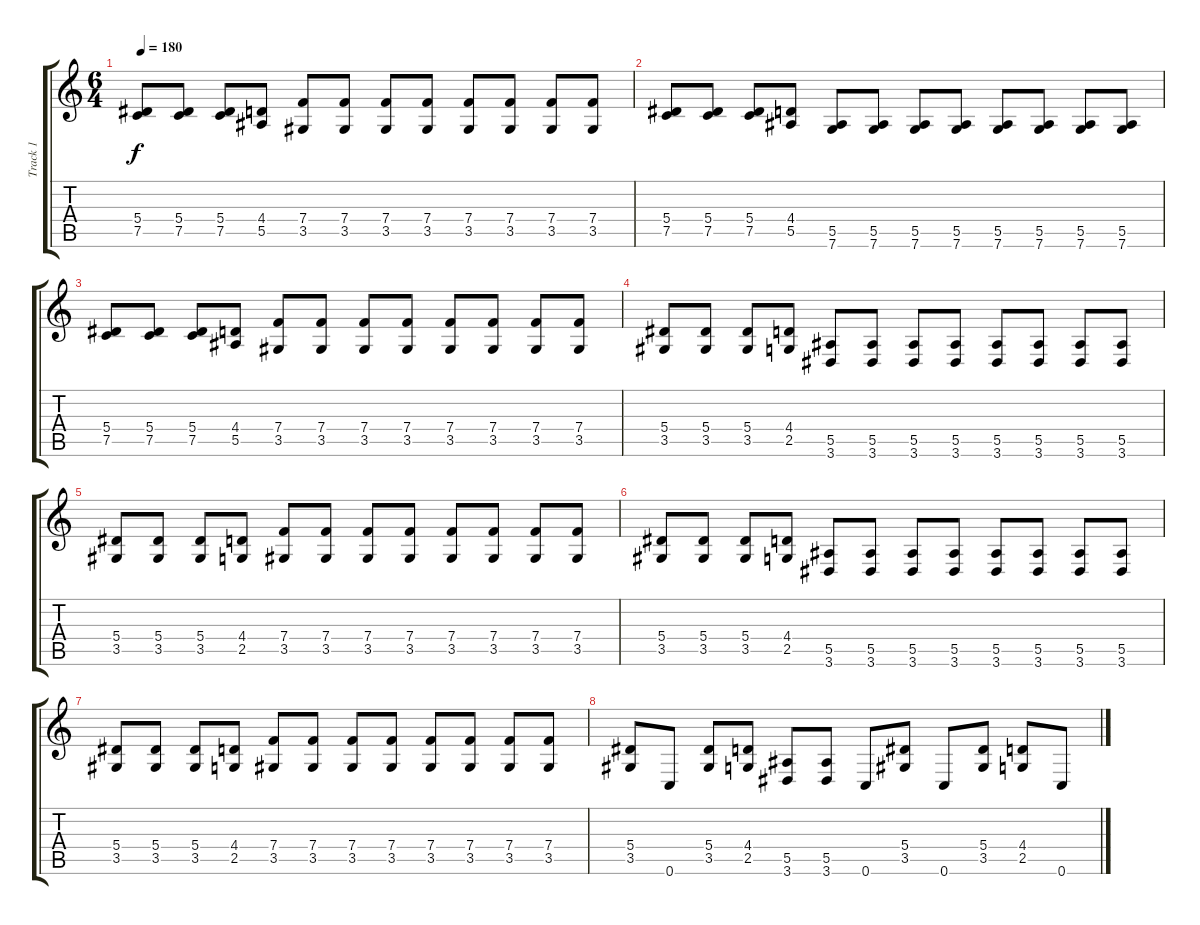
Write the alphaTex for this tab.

\track ("Track 1" "Track 1") {instrument distortionguitar}
\staff {score tabs}
\tuning (C4 G3 Eb3 Bb2 F2 C2) {hide}
\ts (6 4)
\tempo 180
\clef g2
\ks c
(5.4 7.5).8{dy f} (5.4 7.5).8 (5.4 7.5).8 (4.4 5.5).8 (7.4 3.5).8 (7.4 3.5).8 (7.4 3.5).8 (7.4 3.5).8 (7.4 3.5).8 (7.4 3.5).8 (7.4 3.5).8 (7.4 3.5).8 |
(5.4 7.5).8 (5.4 7.5).8 (5.4 7.5).8 (4.4 5.5).8 (5.5 7.6).8 (5.5 7.6).8 (5.5 7.6).8 (5.5 7.6).8 (5.5 7.6).8 (5.5 7.6).8 (5.5 7.6).8 (5.5 7.6).8 |
(5.4 7.5).8 (5.4 7.5).8 (5.4 7.5).8 (4.4 5.5).8 (7.4 3.5).8 (7.4 3.5).8 (7.4 3.5).8 (7.4 3.5).8 (7.4 3.5).8 (7.4 3.5).8 (7.4 3.5).8 (7.4 3.5).8 |
(5.4 3.5).8 (5.4 3.5).8 (5.4 3.5).8 (4.4 2.5).8 (5.5 3.6).8 (5.5 3.6).8 (5.5 3.6).8 (5.5 3.6).8 (5.5 3.6).8 (5.5 3.6).8 (5.5 3.6).8 (5.5 3.6).8 |
(5.4 3.5).8 (5.4 3.5).8 (5.4 3.5).8 (4.4 2.5).8 (7.4 3.5).8 (7.4 3.5).8 (7.4 3.5).8 (7.4 3.5).8 (7.4 3.5).8 (7.4 3.5).8 (7.4 3.5).8 (7.4 3.5).8 |
(5.4 3.5).8 (5.4 3.5).8 (5.4 3.5).8 (4.4 2.5).8 (5.5 3.6).8 (5.5 3.6).8 (5.5 3.6).8 (5.5 3.6).8 (5.5 3.6).8 (5.5 3.6).8 (5.5 3.6).8 (5.5 3.6).8 |
(5.4 3.5).8 (5.4 3.5).8 (5.4 3.5).8 (4.4 2.5).8 (7.4 3.5).8 (7.4 3.5).8 (7.4 3.5).8 (7.4 3.5).8 (7.4 3.5).8 (7.4 3.5).8 (7.4 3.5).8 (7.4 3.5).8 |
(5.4 3.5).8 0.6.8 (5.4 3.5).8 (4.4 2.5).8 (5.5 3.6).8 (5.5 3.6).8 0.6.8 (5.4 3.5).8 0.6.8 (5.4 3.5).8 (4.4 2.5).8 0.6.8
